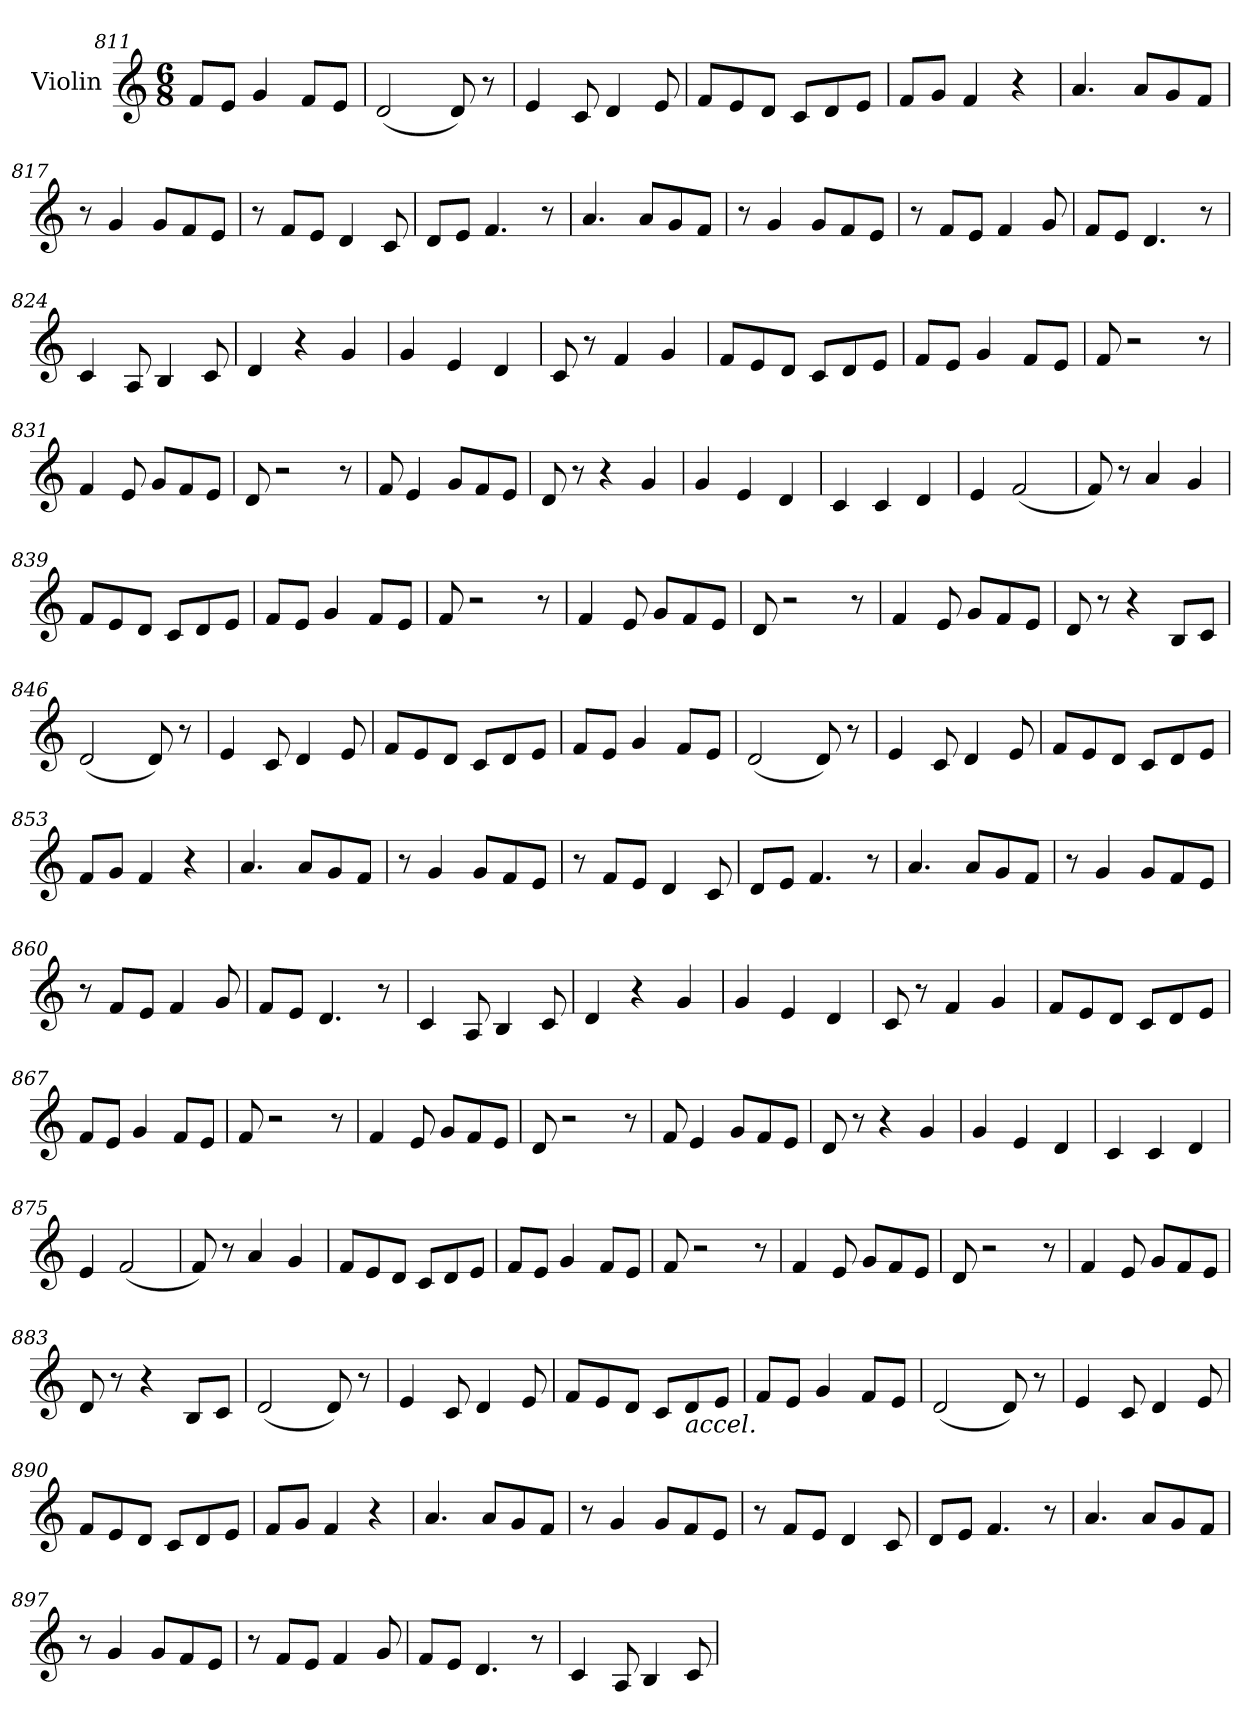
**kern
*part1
*staff1
*I"Violin
*clefG2
*k[]
*C:
*M6/8
=811
8f/L
8e/J
4g/
8f/L
8e/J
=812
(<2d/
8d/)
8r
!!LO:LB:g=z
=813
4e/
8c/
4d/
8e/
=814
8f/L
8e/
8d/J
8c/L
8d/
8e/J
=815
8f/L
8g/J
4f/
4r
=816
4.a/
8a/L
8g/
8f/J
=817
8r
4g/
8g/L
8f/
8e/J
=818
8r
8f/L
8e/J
4d/
8c/
!!LO:LB:g=z
=819
8d/L
8e/J
4.f/
8r
=820
4.a/
8a/L
8g/
8f/J
=821
8r
4g/
8g/L
8f/
8e/J
=822
8r
8f/L
8e/J
4f/
8g/
=823
8f/L
8e/J
4.d/
8r
=824
4c/
8A/
4B/
8c/
!!LO:LB:g=z
=825
4d/
4r
4g/
=826
4g/
4e/
4d/
=827
8c/
8r
4f/
4g/
=828
8f/L
8e/
8d/J
8c/L
8d/
8e/J
=829
8f/L
8e/J
4g/
8f/L
8e/J
=830
8f/
2r
8r
!!LO:LB:g=z
=831
4f/
8e/
8g/L
8f/
8e/J
=832
8d/
2r
8r
=833
8f/
4e/
8g/L
8f/
8e/J
=834
8d/
8r
4r
4g/
=835
4g/
4e/
4d/
=836
4c/
4c/
4d/
=837
4e/
(<2f/
!!LO:LB:g=z
=838
8f/)
8r
4a/
4g/
=839
8f/L
8e/
8d/J
8c/L
8d/
8e/J
=840
8f/L
8e/J
4g/
8f/L
8e/J
=841
8f/
2r
8r
=842
4f/
8e/
8g/L
8f/
8e/J
=843
8d/
2r
8r
!!LO:LB:g=z
=844
4f/
8e/
8g/L
8f/
8e/J
=845
8d/
8r
4r
8B/L
8c/J
=846
(<2d/
8d/)
8r
=847
4e/
8c/
4d/
8e/
=848
8f/L
8e/
8d/J
8c/L
8d/
8e/J
=849
8f/L
8e/J
4g/
8f/L
8e/J
!!LO:PB:g=z
=850
(<2d/
8d/)
8r
=851
4e/
8c/
4d/
8e/
=852
8f/L
8e/
8d/J
8c/L
8d/
8e/J
=853
8f/L
8g/J
4f/
4r
=854
4.a/
8a/L
8g/
8f/J
=855
8r
4g/
8g/L
8f/
8e/J
!!LO:LB:g=z
=856
8r
8f/L
8e/J
4d/
8c/
=857
8d/L
8e/J
4.f/
8r
=858
4.a/
8a/L
8g/
8f/J
=859
8r
4g/
8g/L
8f/
8e/J
=860
8r
8f/L
8e/J
4f/
8g/
=861
8f/L
8e/J
4.d/
8r
!!LO:LB:g=z
=862
4c/
8A/
4B/
8c/
=863
4d/
4r
4g/
=864
4g/
4e/
4d/
=865
8c/
8r
4f/
4g/
=866
8f/L
8e/
8d/J
8c/L
8d/
8e/J
=867
8f/L
8e/J
4g/
8f/L
8e/J
!!LO:LB:g=z
=868
8f/
2r
8r
=869
4f/
8e/
8g/L
8f/
8e/J
=870
8d/
2r
8r
=871
8f/
4e/
8g/L
8f/
8e/J
=872
8d/
8r
4r
4g/
=873
4g/
4e/
4d/
=874
4c/
4c/
4d/
!!LO:LB:g=z
=875
4e/
(<2f/
=876
8f/)
8r
4a/
4g/
=877
8f/L
8e/
8d/J
8c/L
8d/
8e/J
=878
8f/L
8e/J
4g/
8f/L
8e/J
=879
8f/
2r
8r
=880
4f/
8e/
8g/L
8f/
8e/J
!!LO:LB:g=z
=881
8d/
2r
8r
=882
4f/
8e/
8g/L
8f/
8e/J
=883
8d/
8r
4r
8B/L
8c/J
=884
(<2d/
8d/)
8r
=885
4e/
8c/
4d/
8e/
=886
8f/L
8e/
8d/J
8c/L
!LO:TX:b:i:t=accel.
8d/
8e/J
!!LO:LB:g=z
=887
8f/L
8e/J
4g/
8f/L
8e/J
=888
(<2d/
8d/)
8r
=889
4e/
8c/
4d/
8e/
=890
8f/L
8e/
8d/J
8c/L
8d/
8e/J
=891
8f/L
8g/J
4f/
4r
=892
4.a/
8a/L
8g/
8f/J
!!LO:LB:g=z
=893
8r
4g/
8g/L
8f/
8e/J
=894
8r
8f/L
8e/J
4d/
8c/
=895
8d/L
8e/J
4.f/
8r
=896
4.a/
8a/L
8g/
8f/J
=897
8r
4g/
8g/L
8f/
8e/J
=898
8r
8f/L
8e/J
4f/
8g/
!!LO:PB:g=z
=899
8f/L
8e/J
4.d/
8r
=900
4c/
8A/
4B/
8c/
=
*-
